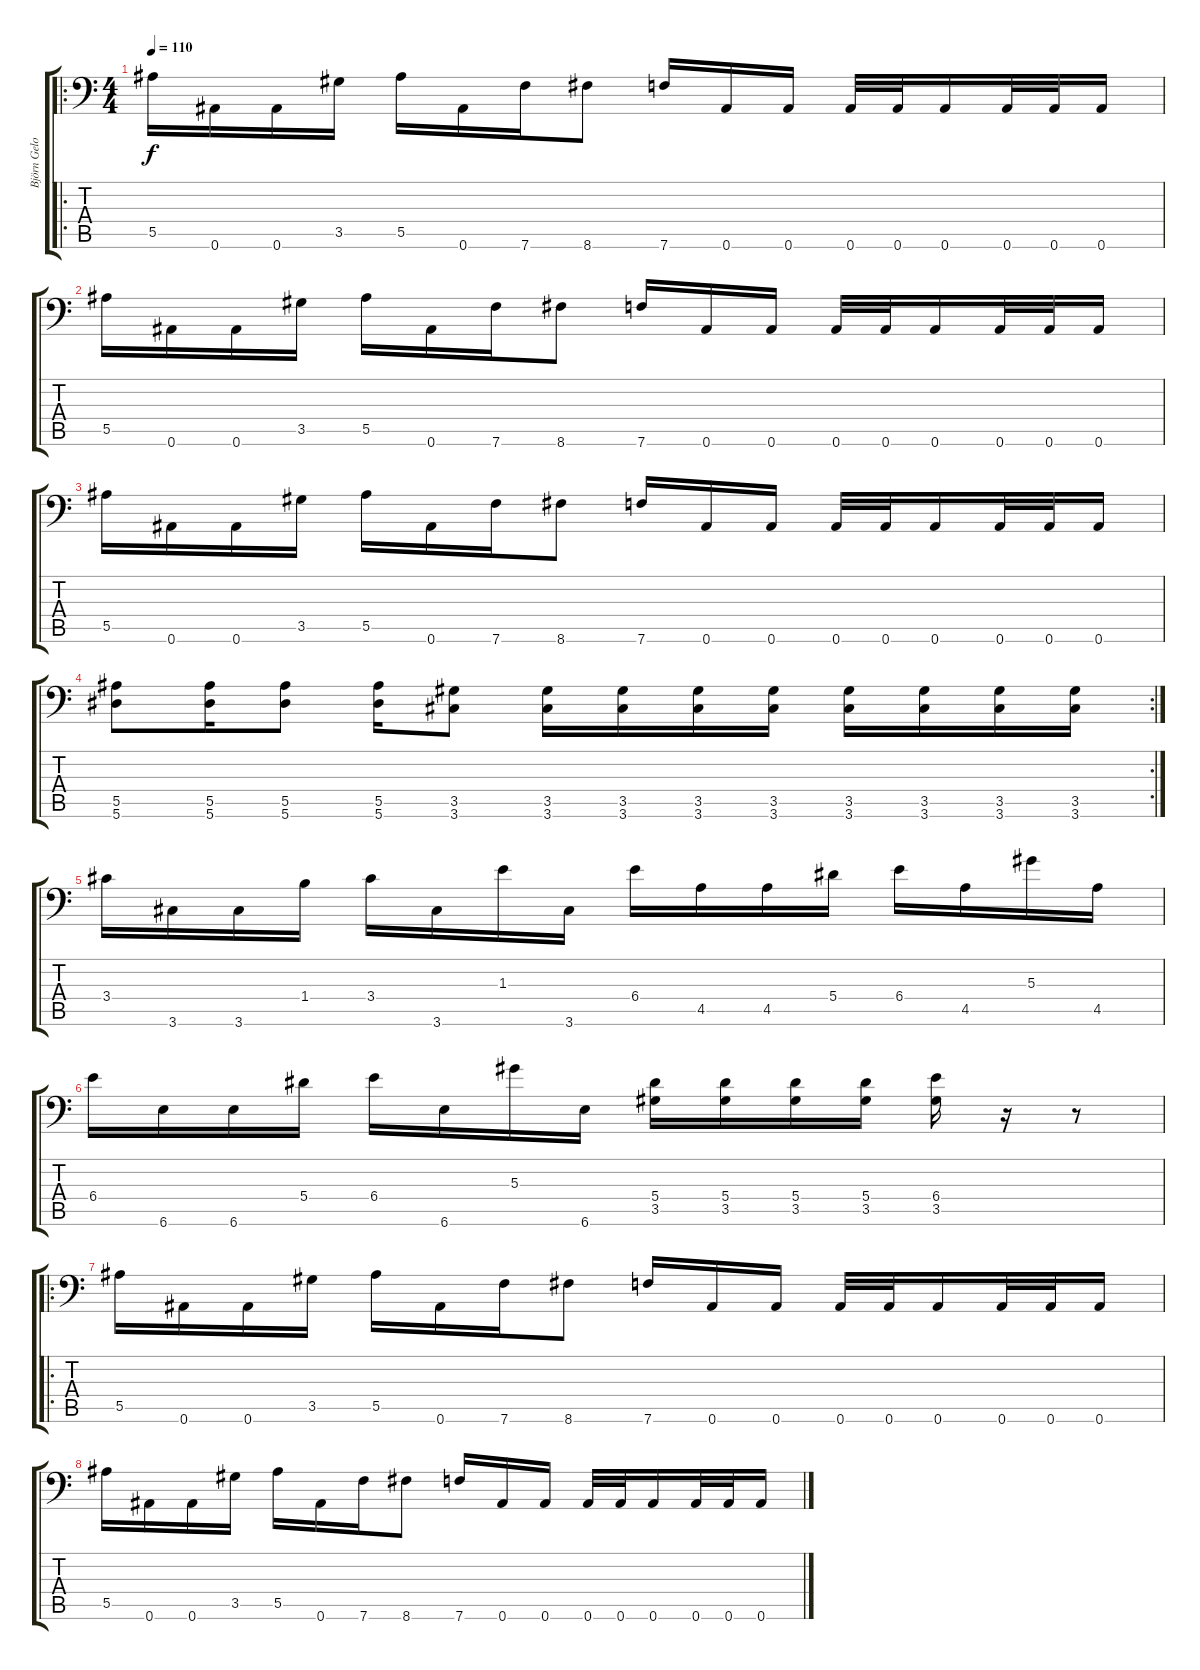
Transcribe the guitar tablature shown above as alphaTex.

\track ("Björn Gelotte" "Björn Gelo") {instrument distortionguitar}
\staff {score tabs}
\tuning (C4 G3 Eb3 Bb2 F2 Bb1) {hide}
\ro
\ts (4 4)
\tempo 110
\clef f4
\ks c
5.5.16{dy f} 0.6.16 0.6.16 3.5.16 5.5.16 0.6.16 7.6.16 8.6.8 7.6.16 0.6.16 0.6.16 0.6.32 0.6.32 0.6.16 0.6.32 0.6.32 0.6.16 |
5.5.16 0.6.16 0.6.16 3.5.16 5.5.16 0.6.16 7.6.16 8.6.8 7.6.16 0.6.16 0.6.16 0.6.32 0.6.32 0.6.16 0.6.32 0.6.32 0.6.16 |
5.5.16 0.6.16 0.6.16 3.5.16 5.5.16 0.6.16 7.6.16 8.6.8 7.6.16 0.6.16 0.6.16 0.6.32 0.6.32 0.6.16 0.6.32 0.6.32 0.6.16 |
\rc 2
(5.5 5.6).8 (5.5 5.6).16 (5.5 5.6).8 (5.5 5.6).16 (3.5 3.6).8 (3.5 3.6).16 (3.5 3.6).16 (3.5 3.6).16 (3.5 3.6).16 (3.5 3.6).16 (3.5 3.6).16 (3.5 3.6).16 (3.5 3.6).16 |
3.4.16 3.6.16 3.6.16 1.4.16 3.4.16 3.6.16 1.3.16 3.6.16 6.4.16 4.5.16 4.5.16 5.4.16 6.4.16 4.5.16 5.3.16 4.5.16 |
6.4.16 6.6.16 6.6.16 5.4.16 6.4.16 6.6.16 5.3.16 6.6.16 (5.4 3.5).16 (5.4 3.5).16 (5.4 3.5).16 (5.4 3.5).16 (6.4 3.5).16 r.16 r.8 |
\ro
5.5.16 0.6.16 0.6.16 3.5.16 5.5.16 0.6.16 7.6.16 8.6.8 7.6.16 0.6.16 0.6.16 0.6.32 0.6.32 0.6.16 0.6.32 0.6.32 0.6.16 |
5.5.16 0.6.16 0.6.16 3.5.16 5.5.16 0.6.16 7.6.16 8.6.8 7.6.16 0.6.16 0.6.16 0.6.32 0.6.32 0.6.16 0.6.32 0.6.32 0.6.16
